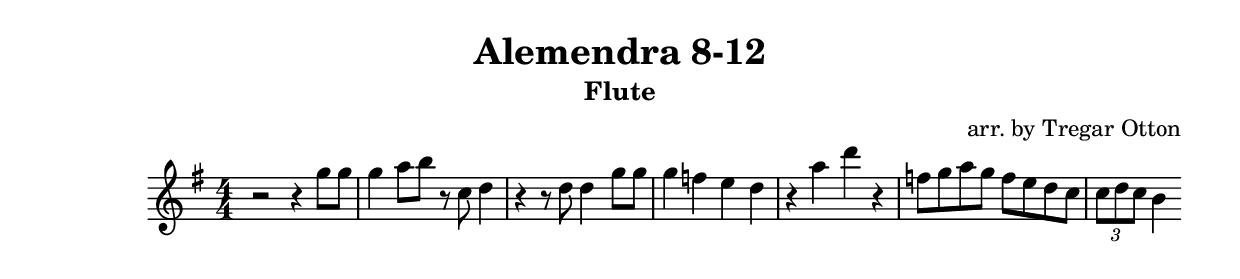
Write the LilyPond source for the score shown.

\version "2.14.1"
\include "english.ly"

\header {
  title = "Alemendra 8-12"
  arranger = "arr. by Tregar Otton"
  instrument = "Flute"
}

\score {
  \new Staff {
    \key g \major
    \numericTimeSignature
    \time 4/4
    \relative c'''{
    r2 r4 g8 g8
    g4 a8 b8 r8 c,8 d4
    r4 r8 d8 d4 g8 g8
    g4 f4 e4 d4 %note: sharp the f somehow
    r4 a' d r    
    f,8 g8 a8 g8 f8 e8 d8 c8
    \times 2/3 { c8 d8 c8 } b4
    }
  }

}
